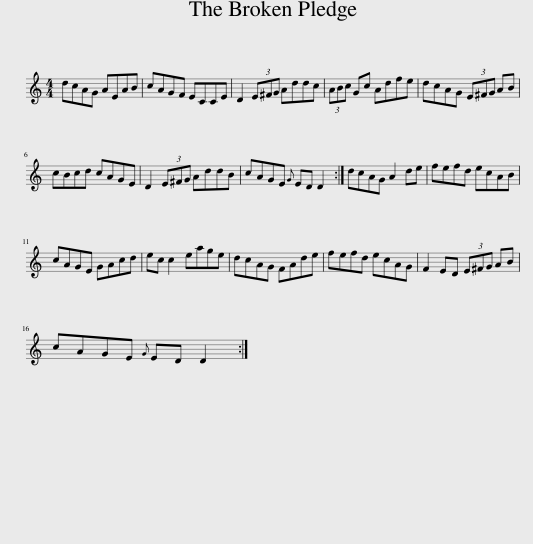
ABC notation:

X:1
L:1/8
M:4/4
I:linebreak $
K:C
V:1 treble
V:1
 dcAG AEAB | cAGF ECCE | D2 (3E^FG Addc | (3ABc Gc Adfe | dcAG (3E^FG AB |$ %5
 cBcd cAGE | D2 (3E^FG AddB | cAGE{G} ED D2 :| dcAG A2 de | fefd ecAB |$ %10
 cAGE GAcd | ec c2 eage | dcAG FAde | fefd ecAG | F2 ED (3E^FG AB |$ %15
 cAGE{G} ED D2 :| %16
